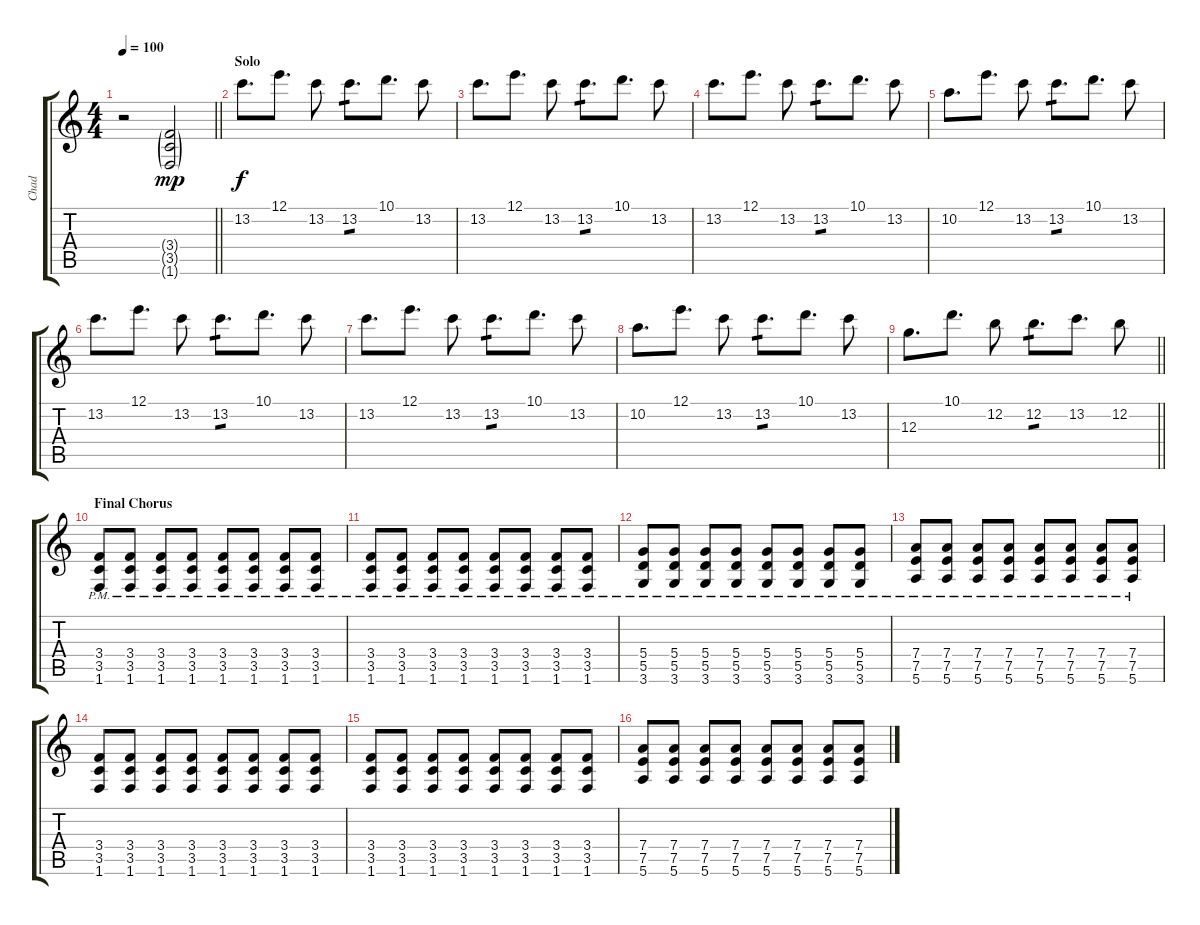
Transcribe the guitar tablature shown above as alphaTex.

\track ("Chad" "Chad") {instrument electricguitarclean}
\staff {score tabs}
\tuning (E4 B3 G3 D3 A2 E2) {hide}
\ts (4 4)
\tempo 100
\clef g2
\barLineRight lightlight
\ks c
r.2{dy f} (3.4{g} 3.5{g} 1.6{g}).2{dy mp volume 14} |
\section ("" "Solo")
13.2.8{d dy f} 12.1.8{d} 13.2.8 13.2.8{d tp 1} 10.1.8{d} 13.2.8 |
13.2.8{d} 12.1.8{d} 13.2.8 13.2.8{d tp 1} 10.1.8{d} 13.2.8 |
13.2.8{d} 12.1.8{d} 13.2.8 13.2.8{d tp 1} 10.1.8{d} 13.2.8 |
10.2.8{d} 12.1.8{d} 13.2.8 13.2.8{d tp 1} 10.1.8{d} 13.2.8 |
13.2.8{d} 12.1.8{d} 13.2.8 13.2.8{d tp 1} 10.1.8{d} 13.2.8 |
13.2.8{d} 12.1.8{d} 13.2.8 13.2.8{d tp 1} 10.1.8{d} 13.2.8 |
10.2.8{d} 12.1.8{d} 13.2.8 13.2.8{d tp 1} 10.1.8{d} 13.2.8 |
\barLineRight lightlight
12.3.8{d} 10.1.8{d} 12.2.8 12.2.8{d tp 1} 13.2.8{d} 12.2.8 |
\section ("" "Final Chorus")
(3.4{pm} 3.5{pm} 1.6{pm}).8 (3.4{pm} 3.5{pm} 1.6{pm}).8 (3.4{pm} 3.5{pm} 1.6{pm}).8 (3.4{pm} 3.5{pm} 1.6{pm}).8 (3.4{pm} 3.5{pm} 1.6{pm}).8 (3.4{pm} 3.5{pm} 1.6{pm}).8 (3.4{pm} 3.5{pm} 1.6{pm}).8 (3.4{pm} 3.5{pm} 1.6{pm}).8 |
(3.4{pm} 3.5{pm} 1.6{pm}).8 (3.4{pm} 3.5{pm} 1.6{pm}).8 (3.4{pm} 3.5{pm} 1.6{pm}).8 (3.4{pm} 3.5{pm} 1.6{pm}).8 (3.4{pm} 3.5{pm} 1.6{pm}).8 (3.4{pm} 3.5{pm} 1.6{pm}).8 (3.4{pm} 3.5{pm} 1.6{pm}).8 (3.4{pm} 3.5{pm} 1.6{pm}).8 |
(5.4{pm} 5.5{pm} 3.6{pm}).8 (5.4{pm} 5.5{pm} 3.6{pm}).8 (5.4{pm} 5.5{pm} 3.6{pm}).8 (5.4{pm} 5.5{pm} 3.6{pm}).8 (5.4{pm} 5.5{pm} 3.6{pm}).8 (5.4{pm} 5.5{pm} 3.6{pm}).8 (5.4{pm} 5.5{pm} 3.6{pm}).8 (5.4{pm} 5.5{pm} 3.6{pm}).8 |
(7.4{pm} 7.5{pm} 5.6{pm}).8 (7.4{pm} 7.5{pm} 5.6{pm}).8 (7.4{pm} 7.5{pm} 5.6{pm}).8 (7.4{pm} 7.5{pm} 5.6{pm}).8 (7.4{pm} 7.5{pm} 5.6{pm}).8 (7.4{pm} 7.5{pm} 5.6{pm}).8 (7.4{pm} 7.5{pm} 5.6{pm}).8 (7.4{pm} 7.5{pm} 5.6{pm}).8 |
(3.4 3.5 1.6).8 (3.4 3.5 1.6).8 (3.4 3.5 1.6).8 (3.4 3.5 1.6).8 (3.4 3.5 1.6).8 (3.4 3.5 1.6).8 (3.4 3.5 1.6).8 (3.4 3.5 1.6).8 |
(3.4 3.5 1.6).8 (3.4 3.5 1.6).8 (3.4 3.5 1.6).8 (3.4 3.5 1.6).8 (3.4 3.5 1.6).8 (3.4 3.5 1.6).8 (3.4 3.5 1.6).8 (3.4 3.5 1.6).8 |
(7.4 7.5 5.6).8 (7.4 7.5 5.6).8 (7.4 7.5 5.6).8 (7.4 7.5 5.6).8 (7.4 7.5 5.6).8 (7.4 7.5 5.6).8 (7.4 7.5 5.6).8 (7.4 7.5 5.6).8
